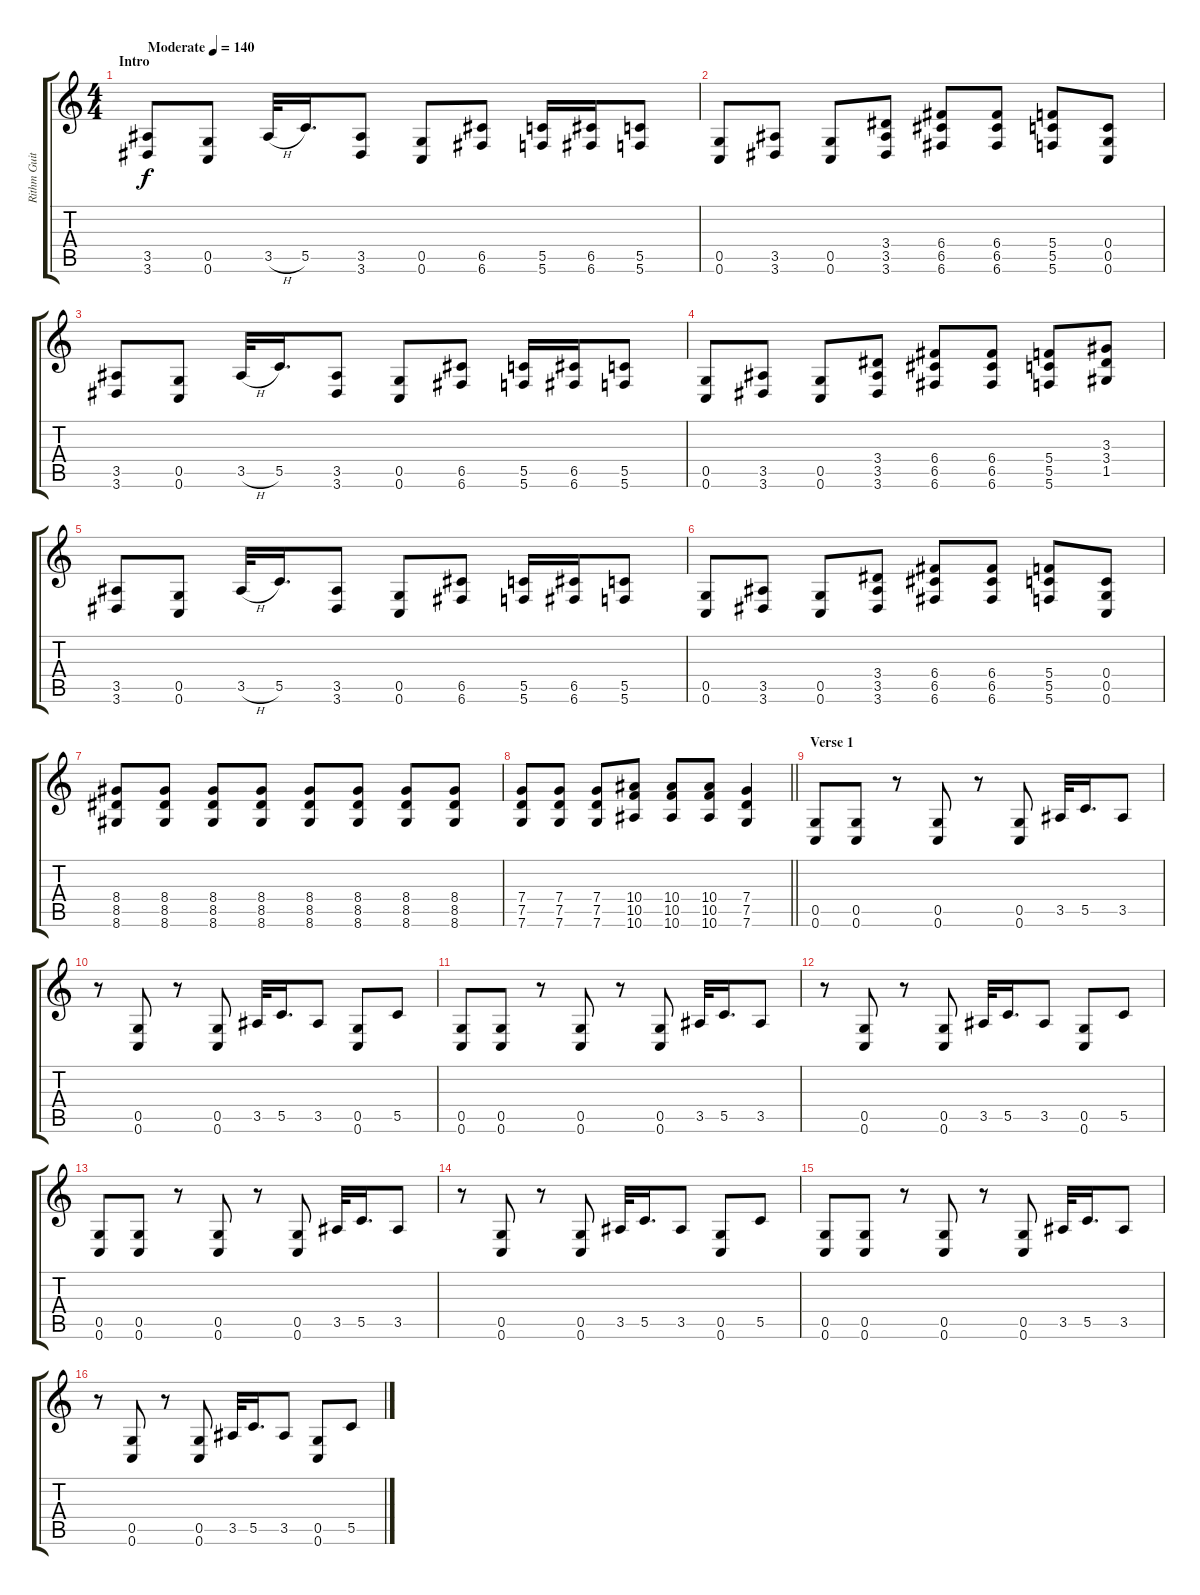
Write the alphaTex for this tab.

\track ("Rithm Guitar" "Rithm Guit") {instrument distortionguitar}
\staff {score tabs}
\tuning (D4 A3 F3 C3 G2 C2) {hide}
\ts (4 4)
\section ("" "Intro")
\tempo (140 "Moderate")
\clef g2
\ks c
(3.5 3.6).8{dy f instrument distortionguitar} (0.5 0.6).8 3.5{h}.32 5.5.16{d} (3.5 3.6).8 (0.5 0.6).8 (6.5 6.6).8 (5.5 5.6).16 (6.5 6.6).16 (5.5 5.6).8 |
(0.5 0.6).8 (3.5 3.6).8 (0.5 0.6).8 (3.4 3.5 3.6).8 (6.4 6.5 6.6).8 (6.4 6.5 6.6).8 (5.4 5.5 5.6).8 (0.4 0.5 0.6).8 |
(3.5 3.6).8 (0.5 0.6).8 3.5{h}.32 5.5.16{d} (3.5 3.6).8 (0.5 0.6).8 (6.5 6.6).8 (5.5 5.6).16 (6.5 6.6).16 (5.5 5.6).8 |
(0.5 0.6).8 (3.5 3.6).8 (0.5 0.6).8 (3.4 3.5 3.6).8 (6.4 6.5 6.6).8 (6.4 6.5 6.6).8 (5.4 5.5 5.6).8 (3.3 3.4 1.5).8 |
(3.5 3.6).8 (0.5 0.6).8 3.5{h}.32 5.5.16{d} (3.5 3.6).8 (0.5 0.6).8 (6.5 6.6).8 (5.5 5.6).16 (6.5 6.6).16 (5.5 5.6).8 |
(0.5 0.6).8 (3.5 3.6).8 (0.5 0.6).8 (3.4 3.5 3.6).8 (6.4 6.5 6.6).8 (6.4 6.5 6.6).8 (5.4 5.5 5.6).8 (0.4 0.5 0.6).8 |
(8.4 8.5 8.6).8 (8.4 8.5 8.6).8 (8.4 8.5 8.6).8 (8.4 8.5 8.6).8 (8.4 8.5 8.6).8 (8.4 8.5 8.6).8 (8.4 8.5 8.6).8 (8.4 8.5 8.6).8 |
\barLineRight lightlight
(7.4 7.5 7.6).8 (7.4 7.5 7.6).8 (7.4 7.5 7.6).8 (10.4 10.5 10.6).8 (10.4 10.5 10.6).8 (10.4 10.5 10.6).8 (7.4 7.5 7.6).4 |
\section ("" "Verse 1")
(0.5 0.6).8 (0.5 0.6).8 r.8 (0.5 0.6).8 r.8 (0.5 0.6).8 3.5.32 5.5.16{d} 3.5.8 |
r.8 (0.5 0.6).8 r.8 (0.5 0.6).8 3.5.32 5.5.16{d} 3.5.8 (0.5 0.6).8 5.5.8 |
(0.5 0.6).8 (0.5 0.6).8 r.8 (0.5 0.6).8 r.8 (0.5 0.6).8 3.5.32 5.5.16{d} 3.5.8 |
r.8 (0.5 0.6).8 r.8 (0.5 0.6).8 3.5.32 5.5.16{d} 3.5.8 (0.5 0.6).8 5.5.8 |
(0.5 0.6).8 (0.5 0.6).8 r.8 (0.5 0.6).8 r.8 (0.5 0.6).8 3.5.32 5.5.16{d} 3.5.8 |
r.8 (0.5 0.6).8 r.8 (0.5 0.6).8 3.5.32 5.5.16{d} 3.5.8 (0.5 0.6).8 5.5.8 |
(0.5 0.6).8 (0.5 0.6).8 r.8 (0.5 0.6).8 r.8 (0.5 0.6).8 3.5.32 5.5.16{d} 3.5.8 |
r.8 (0.5 0.6).8 r.8 (0.5 0.6).8 3.5.32 5.5.16{d} 3.5.8 (0.5 0.6).8 5.5.8
